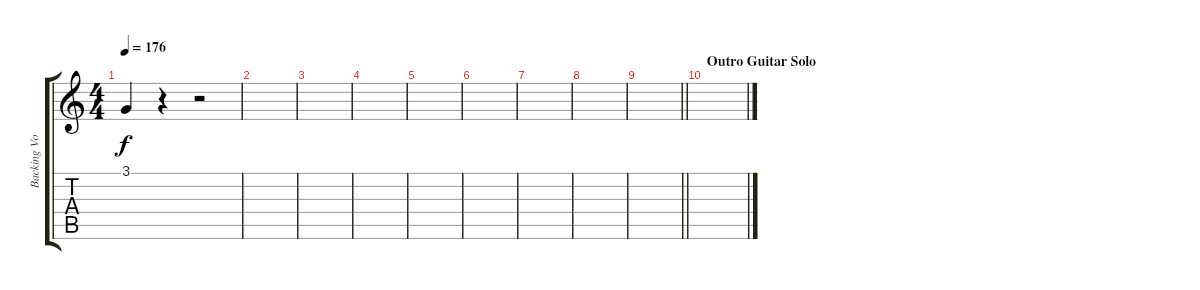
\track ("Backing Vocals" "Backing Vo") {instrument lead6voice}
\staff {score tabs}
\tuning (E4 B3 G3 D3 A2 E2) {hide}
\ts (4 4)
\tempo 176
\clef g2
\ks c
3.1{t}.4{dy f} r.4 r.2 |
|
|
|
|
|
|
|
\barLineRight lightlight
|
\section ("" "Outro Guitar Solo")
